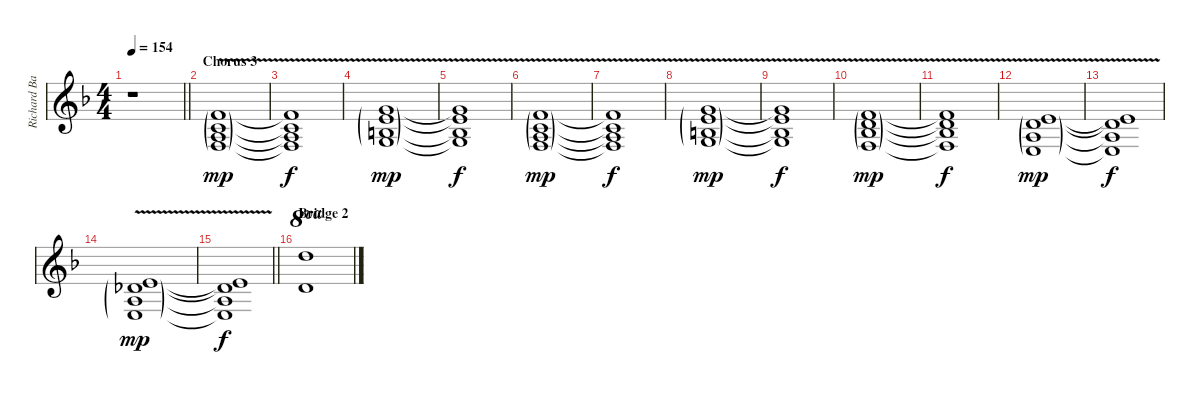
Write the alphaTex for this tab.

\track ("Richard Barbieri Synth/Strings" "Richard Ba") {instrument synthstrings1}
\staff {score}
\tuning (E4 B3 G3 D3 A2 E2) {hide}
\ts (4 4)
\tempo 154
\clef g2
\barLineRight lightlight
\ks dminor
r.1{dy f} |
\section ("" "Chorus 3")
(1.1{v g} 1.2{v g} 2.3{v g} 3.4{v g}).1{dy mp} |
(1.1{t} 1.2{t} 2.3{t} 3.4{t}).1{dy f} |
(3.1{v g} 5.2{v g} 4.3{v g} 5.4{v g}).1{dy mp} |
(3.1{t} 5.2{t} 4.3{t} 5.4{t}).1{dy f} |
(1.1{v g} 1.2{v g} 2.3{v g} 3.4{v g}).1{dy mp} |
(1.1{t} 1.2{t} 2.3{t} 3.4{t}).1{dy f} |
(3.1{v g} 5.2{v g} 4.3{v g} 5.4{v g}).1{dy mp} |
(3.1{t} 5.2{t} 4.3{t} 5.4{t}).1{dy f} |
(1.1{v g} 3.2{v g} 3.3{v g} 3.4{v g}).1{dy mp} |
(1.1{t} 3.2{t} 3.3{t} 3.4{t}).1{dy f} |
(0.1{v g} 3.2{v g} 2.3{v g} 2.4{v g}).1{dy mp} |
(0.1{t} 3.2{t} 2.3{t} 2.4{t}).1{dy f} |
(0.1{v g} 2.2{v g} 2.3{v g} 2.4{v g}).1{dy mp} |
\barLineRight lightlight
(0.1{t} 2.2{t} 2.3{t} 2.4{t}).1{dy f} |
\section ("" "Bridge 2")
(22.1 19.3).1{ot 8va instrument stringensemble1}
